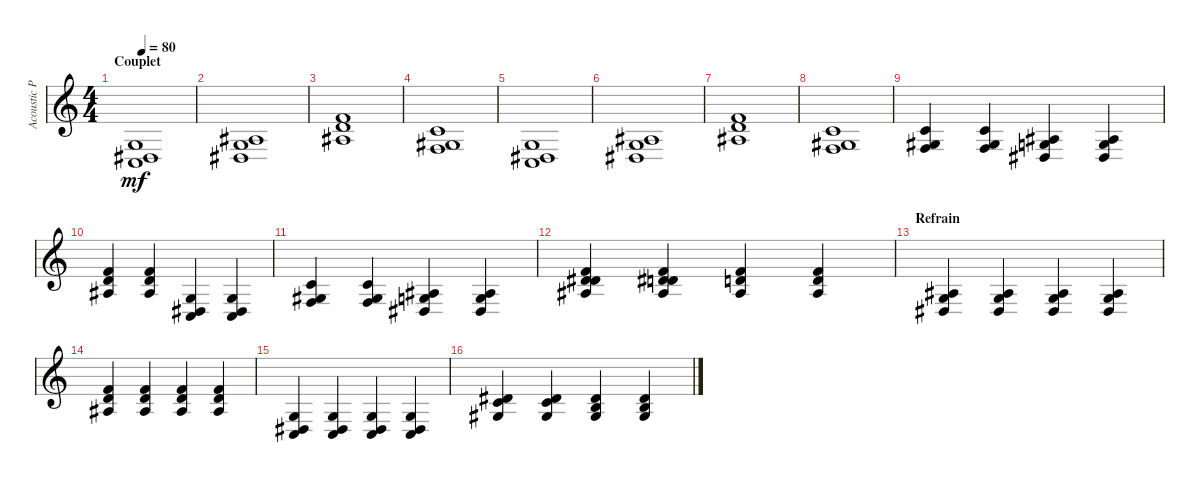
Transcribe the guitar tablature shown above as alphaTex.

\track ("Acoustic Piano" "Acoustic P") {instrument acousticgrandpiano}
\staff {score}
\tuning (E4 B3 G3 D3 A2 E2 B1) {hide}
\ts (4 4)
\section ("" "Couplet")
\tempo 80
\clef g2
\ks c
(0.3 1.4 3.5).1{dy mf instrument acousticgrandpiano} |
(0.3 1.4 13.5).1 |
(1.1 3.2 3.3).1 |
(1.2 1.3 3.4).1 |
(0.3 1.4 3.5).1 |
(3.3 1.4 10.5).1 |
(1.1 3.2 3.3).1 |
(1.2 1.3 3.4).1 |
(1.2 1.3 3.4).4 (1.2 1.3 3.4).4 (0.3 1.4 13.5).4 (0.3 1.4 13.5).4 |
(1.1 3.2 3.3).4 (1.1 3.2 3.3).4 (0.3 1.4 3.5).4 (0.3 1.4 3.5).4 |
(1.2 1.3 3.4).4 (1.2 1.3 3.4).4 (0.3 1.4 13.5).4 (0.3 1.4 13.5).4 |
(1.1 3.2 3.3 13.4).4 (1.1 3.2 3.3 13.4).4 (1.1 3.2 3.3).4 (1.1 3.2 3.3).4 |
\section ("" "Refrain")
(0.3 1.4 13.5).4 (0.3 1.4 13.5).4 (0.3 1.4 13.5).4 (0.3 1.4 13.5).4 |
(1.1 3.2 3.3).4 (1.1 3.2 3.3).4 (1.1 3.2 3.3).4 (1.1 3.2 3.3).4 |
(0.3 1.4 3.5).4 (0.3 1.4 3.5).4 (0.3 1.4 3.5).4 (0.3 1.4 3.5).4 |
(1.2 1.3 13.4).4 (1.2 1.3 13.4).4 (0.2 1.3 13.4).4 (0.2 1.3 13.4).4
